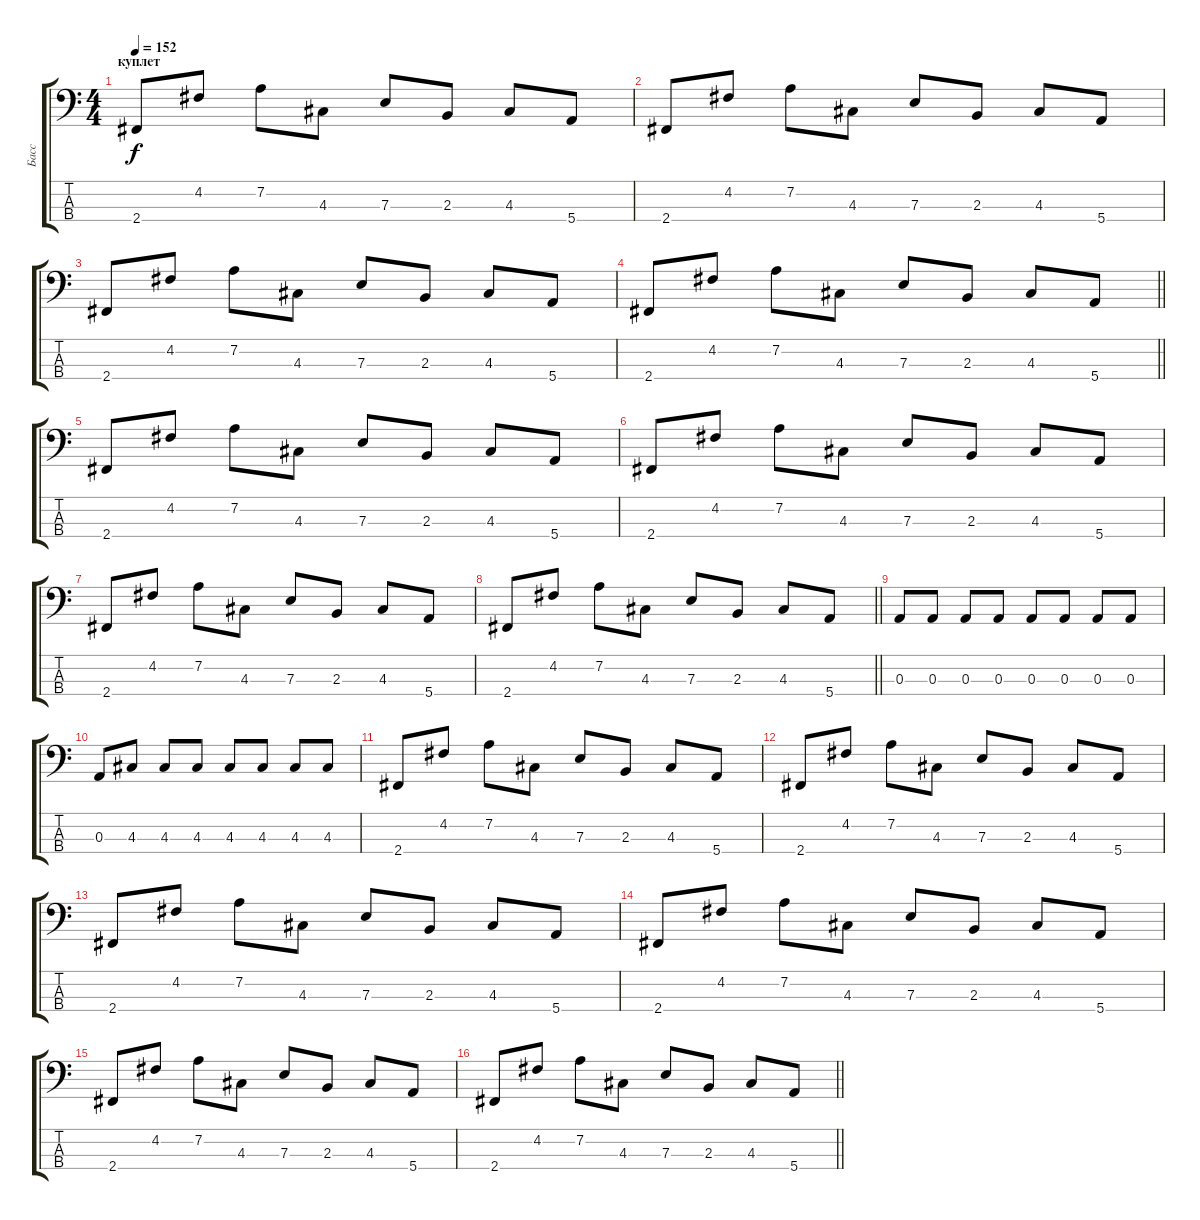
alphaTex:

\track ("Басс" "Басс") {instrument electricbassfinger}
\staff {score tabs}
\tuning (G2 D2 A1 E1) {hide}
\ts (4 4)
\section ("" "куплет")
\tempo 152
\clef f4
\ks c
2.4.8{dy f} 4.2.8 7.2.8 4.3.8 7.3.8 2.3.8 4.3.8 5.4.8 |
2.4.8 4.2.8 7.2.8 4.3.8 7.3.8 2.3.8 4.3.8 5.4.8 |
2.4.8 4.2.8 7.2.8 4.3.8 7.3.8 2.3.8 4.3.8 5.4.8 |
\barLineRight lightlight
2.4.8 4.2.8 7.2.8 4.3.8 7.3.8 2.3.8 4.3.8 5.4.8 |
2.4.8 4.2.8 7.2.8 4.3.8 7.3.8 2.3.8 4.3.8 5.4.8 |
2.4.8 4.2.8 7.2.8 4.3.8 7.3.8 2.3.8 4.3.8 5.4.8 |
2.4.8 4.2.8 7.2.8 4.3.8 7.3.8 2.3.8 4.3.8 5.4.8 |
\barLineRight lightlight
2.4.8 4.2.8 7.2.8 4.3.8 7.3.8 2.3.8 4.3.8 5.4.8 |
0.3.8 0.3.8 0.3.8 0.3.8 0.3.8 0.3.8 0.3.8 0.3.8 |
0.3.8 4.3.8 4.3.8 4.3.8 4.3.8 4.3.8 4.3.8 4.3.8 |
2.4.8 4.2.8 7.2.8 4.3.8 7.3.8 2.3.8 4.3.8 5.4.8 |
2.4.8 4.2.8 7.2.8 4.3.8 7.3.8 2.3.8 4.3.8 5.4.8 |
2.4.8 4.2.8 7.2.8 4.3.8 7.3.8 2.3.8 4.3.8 5.4.8 |
2.4.8 4.2.8 7.2.8 4.3.8 7.3.8 2.3.8 4.3.8 5.4.8 |
2.4.8 4.2.8 7.2.8 4.3.8 7.3.8 2.3.8 4.3.8 5.4.8 |
\barLineRight lightlight
2.4.8 4.2.8 7.2.8 4.3.8 7.3.8 2.3.8 4.3.8 5.4.8
